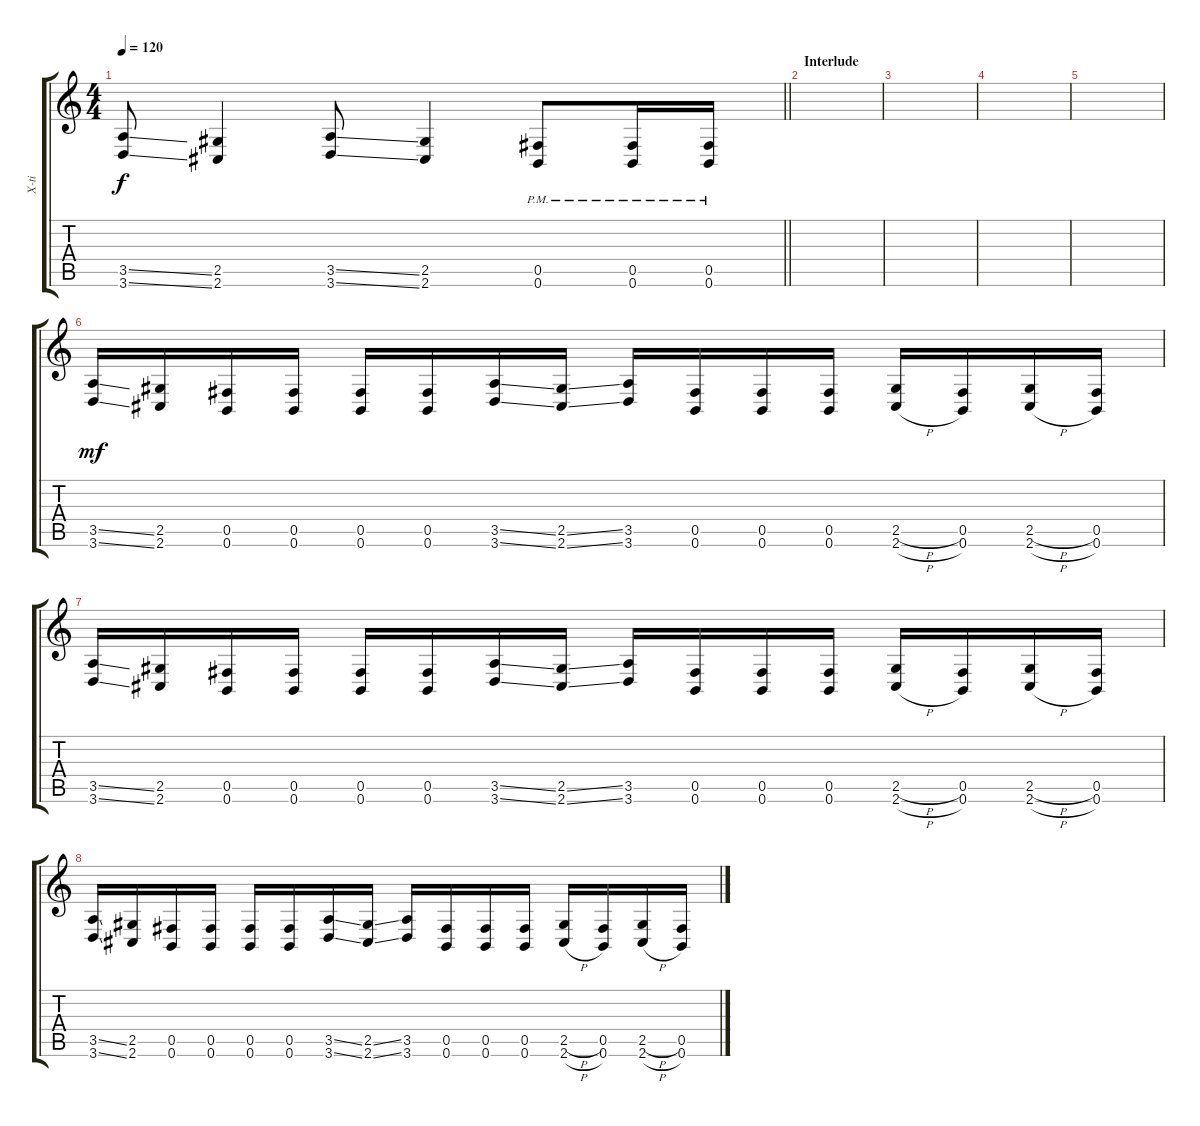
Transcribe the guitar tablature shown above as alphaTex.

\track ("X-ti" "X-ti") {instrument distortionguitar}
\staff {score tabs}
\tuning (Db4 Ab3 E3 B2 Gb2 B1) {hide}
\ts (4 4)
\tempo 120
\clef g2
\barLineRight lightlight
\ks c
(3.5{ss} 3.6{ss}).8{dy f} (2.5 2.6).4 (3.5{ss} 3.6{ss}).8 (2.5 2.6).4 (0.5{pm} 0.6{pm}).8 (0.5{pm} 0.6{pm}).16 (0.5{pm} 0.6{pm}).16 |
\section ("" "Interlude")
|
|
|
|
(3.5{ss} 3.6{ss}).16{dy mf} (2.5 2.6).16 (0.5 0.6).16 (0.5 0.6).16 (0.5 0.6).16 (0.5 0.6).16 (3.5{ss} 3.6{ss}).16 (2.5{ss} 2.6{ss}).16 (3.5 3.6).16 (0.5 0.6).16 (0.5 0.6).16 (0.5 0.6).16 (2.5{h} 2.6{h}).16 (0.5 0.6).16 (2.5{h} 2.6{h}).16 (0.5 0.6).16 |
(3.5{ss} 3.6{ss}).16 (2.5 2.6).16 (0.5 0.6).16 (0.5 0.6).16 (0.5 0.6).16 (0.5 0.6).16 (3.5{ss} 3.6{ss}).16 (2.5{ss} 2.6{ss}).16 (3.5 3.6).16 (0.5 0.6).16 (0.5 0.6).16 (0.5 0.6).16 (2.5{h} 2.6{h}).16 (0.5 0.6).16 (2.5{h} 2.6{h}).16 (0.5 0.6).16 |
(3.5{ss} 3.6{ss}).16 (2.5 2.6).16 (0.5 0.6).16 (0.5 0.6).16 (0.5 0.6).16 (0.5 0.6).16 (3.5{ss} 3.6{ss}).16 (2.5{ss} 2.6{ss}).16 (3.5 3.6).16 (0.5 0.6).16 (0.5 0.6).16 (0.5 0.6).16 (2.5{h} 2.6{h}).16 (0.5 0.6).16 (2.5{h} 2.6{h}).16 (0.5 0.6).16
